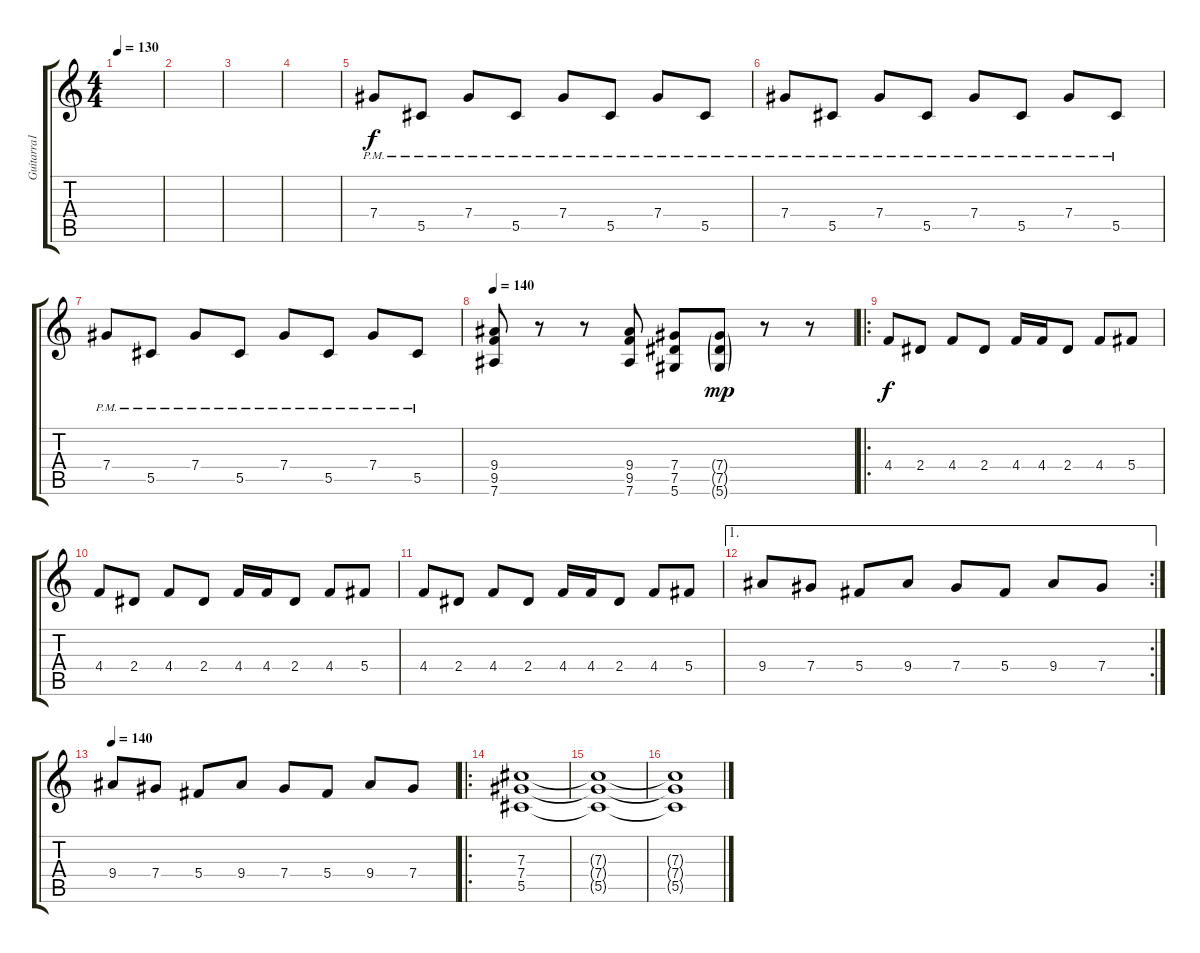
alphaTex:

\track ("Guitarra1" "Guitarra1") {instrument overdrivenguitar}
\staff {score tabs}
\tuning (Eb4 Bb3 Gb3 Db3 Ab2 Eb2) {hide}
\ts (4 4)
\tempo 130
\clef g2
\ks c
|
|
|
|
7.4{pm}.8 5.5{pm}.8 7.4{pm}.8 5.5{pm}.8 7.4{pm}.8 5.5{pm}.8 7.4{pm}.8 5.5{pm}.8 |
7.4{pm}.8 5.5{pm}.8 7.4{pm}.8 5.5{pm}.8 7.4{pm}.8 5.5{pm}.8 7.4{pm}.8 5.5{pm}.8 |
7.4{pm}.8 5.5{pm}.8 7.4{pm}.8 5.5{pm}.8 7.4{pm}.8 5.5{pm}.8 7.4{pm}.8 5.5{pm}.8 |
\tempo 145
\tempo 140
(9.4 9.5 7.6).8 r.8 r.8 (9.4 9.5 7.6).8 (7.4 7.5 5.6).8 (7.4{g} 7.5{g} 5.6{g}).8{dy mp} r.8 r.8 |
\ro
4.4.8{dy f} 2.4.8 4.4.8 2.4.8 4.4.16 4.4.16 2.4.8 4.4.8 5.4.8 |
4.4.8 2.4.8 4.4.8 2.4.8 4.4.16 4.4.16 2.4.8 4.4.8 5.4.8 |
4.4.8 2.4.8 4.4.8 2.4.8 4.4.16 4.4.16 2.4.8 4.4.8 5.4.8 |
\ae 1
\rc 2
9.4.8 7.4.8 5.4.8 9.4.8 7.4.8 5.4.8 9.4.8 7.4.8 |
\tempo 140
9.4.8 7.4.8 5.4.8 9.4.8 7.4.8 5.4.8 9.4.8 7.4.8 |
\ro
(7.3 7.4 5.5).1{volume 0} |
(7.3{t} 7.4{t} 5.5{t}).1 |
(7.3{t} 7.4{t} 5.5{t}).1
